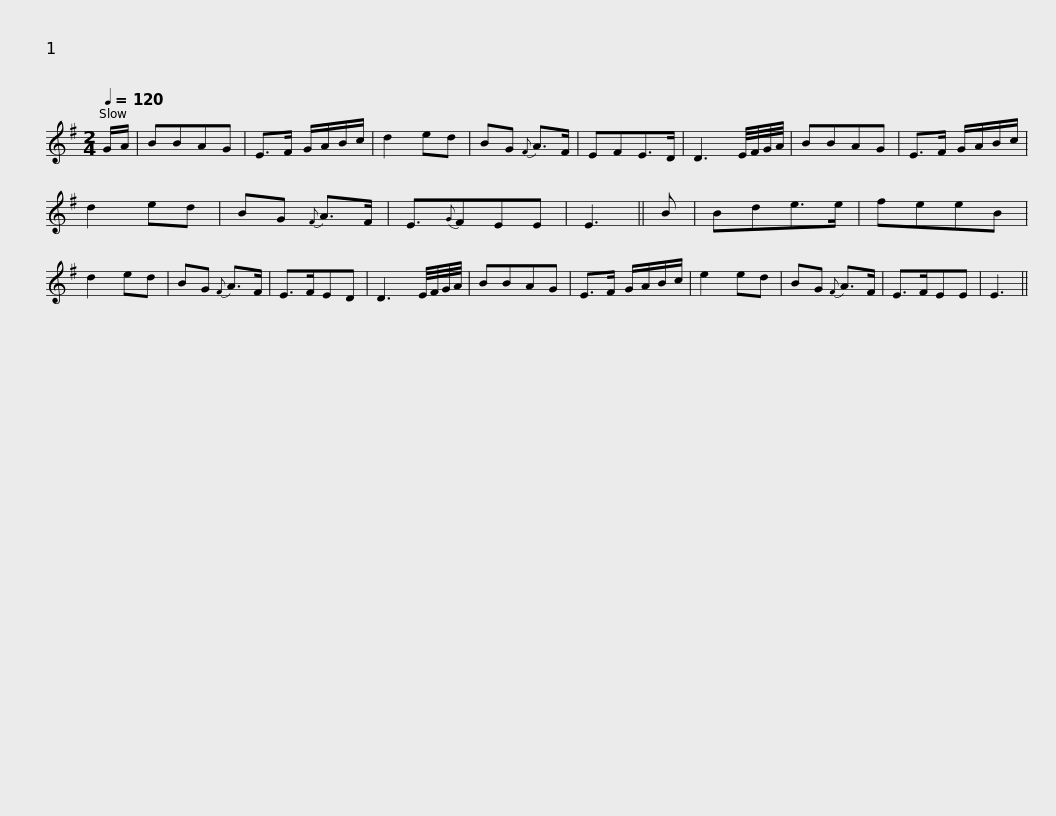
X:1
L:1/8
Q:1/4=120
M:2/4
I:linebreak $
K:Emin
V:1 treble
V:1
 G/A/ | BBAG | E>F G/A/B/c/ | d2 ed | BG{F} A>F | %5
 EFE>D | D3 E/4F/4G/4A/4 | BBAG | E>F G/A/B/c/ | d2 ed |$ %10
 BG{F} A>F | E3/2{G}FEE | E3 || B | Bde>e | %15
 feeB | d2 ed | BG{F} A>F | E>FED | D3 E/4F/4G/4A/4 |$ %20
 BBAG | E>F G/A/B/c/ | e2 ed | BG{F} A>F | E>FEE | %25
 E3 || %26
